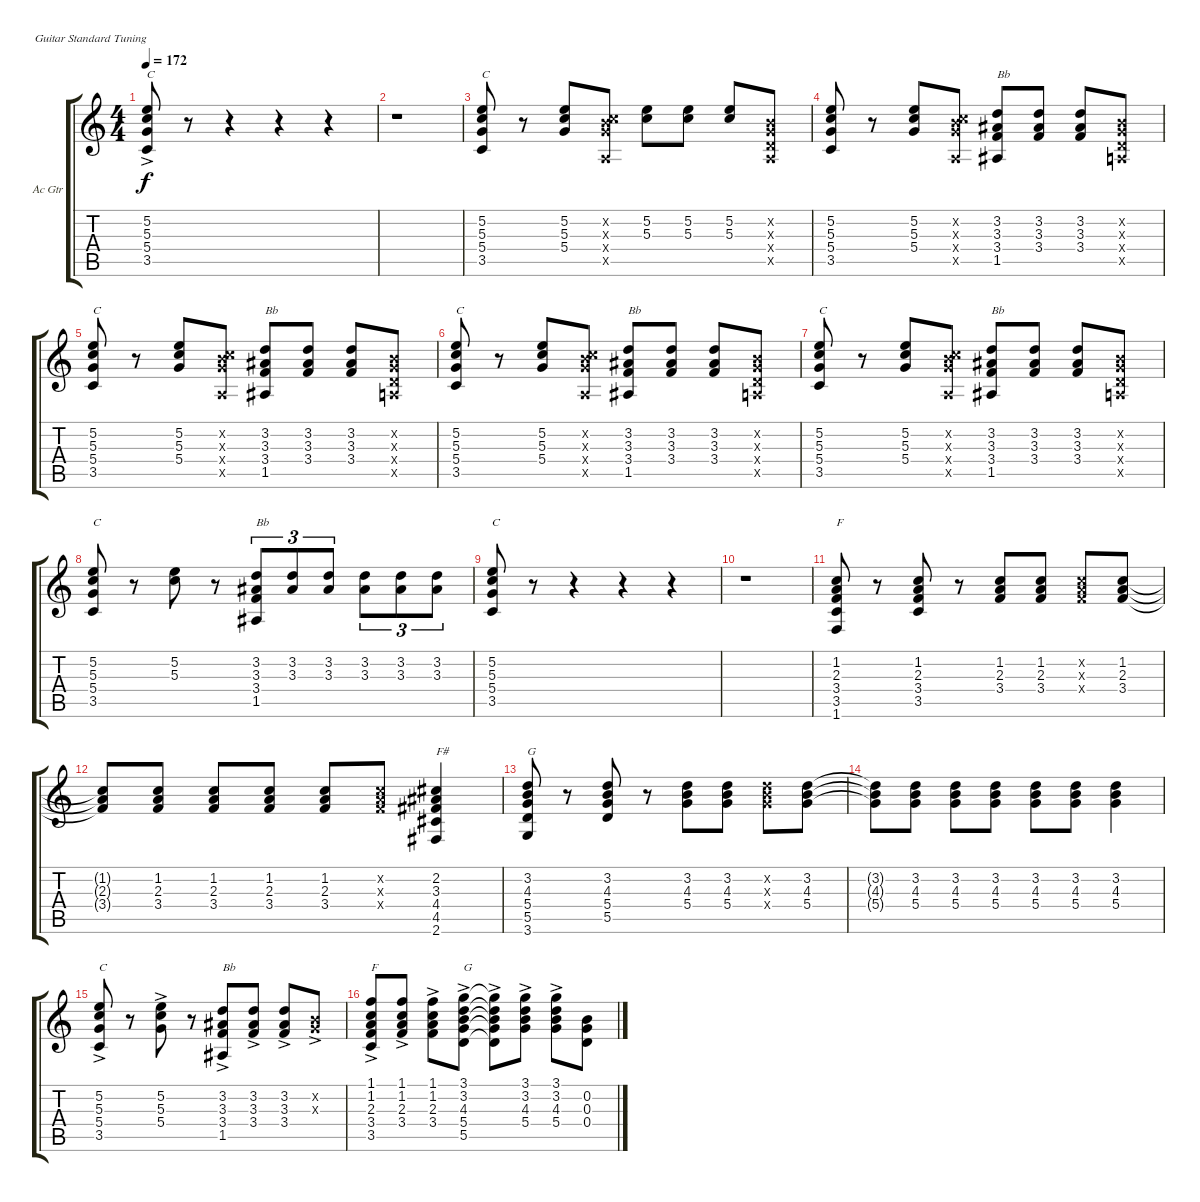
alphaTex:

\defaultSystemsLayout 4
\bracketExtendMode groupsimilarinstruments
\firstSystemTrackNameOrientation horizontal
\otherSystemsTrackNameOrientation horizontal
\track ("Acoustic Guitar" "Ac Gtr") {instrument acousticguitarsteel}
\staff {score tabs}
\tuning (E4 B3 G3 D3 A2 E2)
\ts (4 4)
\tempo 172
\clef g2
\scale
0.333333
\ks c
(3.5{ac} 5.3{ac} 5.2{ac} 5.4{ac}).8{txt "C" dy f} r.8 r.4 r.4 r.4 |
\scale
0.333333 r.1 |
\scale
0.333333 (3.5 5.4 5.3 5.2).8{txt "C"} r.8 (5.2 5.3 5.4).8 (0.2{x} 5.3{x} 5.4{x} 0.5{x}).8 (5.3 5.2).8 (5.3 5.2).8 (5.3 5.2).8 (0.5{x} 0.2{x} 0.3{x} 0.4{x}).8 |
\scale
0.333333 (3.5 5.4 5.3 5.2).8 r.8 (5.2 5.3 5.4).8 (0.2{x} 5.3{x} 5.4{x} 0.5{x}).8 (1.5 3.4 3.3 3.2).8{txt "Bb"} (3.4 3.3 3.2).8 (3.4 3.3 3.2).8 (0.5{x} 0.2{x} 0.3{x} 0.4{x}).8 |
\scale
0.333333 (3.5 5.4 5.3 5.2).8{txt "C"} r.8 (5.2 5.3 5.4).8 (0.2{x} 5.3{x} 5.4{x} 0.5{x}).8 (1.5 3.4 3.3 3.2).8{txt "Bb"} (3.4 3.3 3.2).8 (3.4 3.3 3.2).8 (0.5{x} 0.2{x} 0.3{x} 0.4{x}).8 |
\scale
0.333333 (3.5 5.4 5.3 5.2).8{txt "C"} r.8 (5.2 5.3 5.4).8 (0.2{x} 5.3{x} 5.4{x} 0.5{x}).8 (1.5 3.4 3.3 3.2).8{txt "Bb"} (3.4 3.3 3.2).8 (3.4 3.3 3.2).8 (0.5{x} 0.2{x} 0.3{x} 0.4{x}).8 |
\scale
0.333333 (3.5 5.4 5.3 5.2).8{txt "C"} r.8 (5.2 5.3 5.4).8 (0.2{x} 5.3{x} 5.4{x} 0.5{x}).8 (1.5 3.4 3.3 3.2).8{txt "Bb"} (3.4 3.3 3.2).8 (3.4 3.3 3.2).8 (0.5{x} 0.2{x} 0.3{x} 0.4{x}).8 |
\scale
0.333333 (3.5 5.4 5.3 5.2).8{txt "C"} r.8 (5.3 5.2).8 r.8 (3.3 3.2 3.4 1.5).8{tu (3 2) txt "Bb"} (3.2 3.3).8{tu (3 2)} (3.2 3.3).8{tu (3 2)} (3.3 3.2).8{tu (3 2)} (3.2 3.3).8{tu (3 2)} (3.3 3.2).8{tu (3 2)} |
\scale
0.333333 (3.5 5.4 5.3 5.2).8{txt "C"} r.8 r.4 r.4 r.4 |
\scale
0.333333 r.1 |
\scale
0.333333 (1.6 3.5 3.4 2.3 1.2).8{txt "F"} r.8 (1.2 2.3 3.4 3.5).8 r.8 (3.4 2.3 1.2).8 (3.4 2.3 1.2).8 (3.4{x} 2.3{x} 1.2{x}).8 (3.4 2.3 1.2).8 |
\scale
0.333333 (1.2{t} 2.3{t} 3.4{t}).8 (3.4 2.3 1.2).8 (3.4 2.3 1.2).8 (3.4 2.3 1.2).8 (3.4 2.3 1.2).8 (3.4{x} 2.3{x} 1.2{x}).8 (4.4 3.3 2.2 4.5 2.6).4{txt "F#"} |
\scale
0.333333 (3.6 5.5 5.4 4.3 3.2).8{txt "G"} r.8 (3.2 4.3 5.4 5.5).8 r.8 (5.4 4.3 3.2).8 (5.4 4.3 3.2).8 (5.4{x} 4.3{x} 3.2{x}).8 (5.4 4.3 3.2).8 |
\scale
0.333333 (3.2{t} 4.3{t} 5.4{t}).8 (5.4 4.3 3.2).8 (5.4 4.3 3.2).8 (5.4 4.3 3.2).8 (5.4 4.3 3.2).8 (5.4 4.3 3.2).8 (5.4 4.3 3.2).4 |
\scale
0.333333 (3.5{ac} 5.4{ac} 5.3{ac} 5.2{ac}).8{txt "C"} r.8 (5.3{ac} 5.4{ac} 5.2{ac}).8 r.8 (1.5{ac} 3.4{ac} 3.3{ac} 3.2{ac}).8{txt "Bb"} (3.4{ac} 3.3{ac} 3.2{ac}).8 (3.4{ac} 3.3{ac} 3.2{ac}).8 (0.3{ac x} 0.2{ac x}).8 |
\scale
0.333333 (3.5{ac} 3.4{ac} 2.3{ac} 1.2{ac} 1.1{ac}).8{txt "F"} (1.2{ac} 2.3{ac} 3.4{ac} 1.1{ac}).8 (1.2{ac} 2.3{ac} 3.4{ac} 1.1{ac}).8 (3.2{ac} 4.3{ac} 5.4{ac} 5.5{ac} 3.1{ac}).8{txt "G"} (5.5{ac t} 5.4{ac t} 4.3{ac t} 3.2{ac t} 3.1{ac t}).8 (3.2{ac} 4.3{ac} 5.4{ac} 3.1{ac}).8 (3.2{ac} 4.3{ac} 5.4{ac} 3.1{ac}).8 (0.2 0.3 0.4).8
